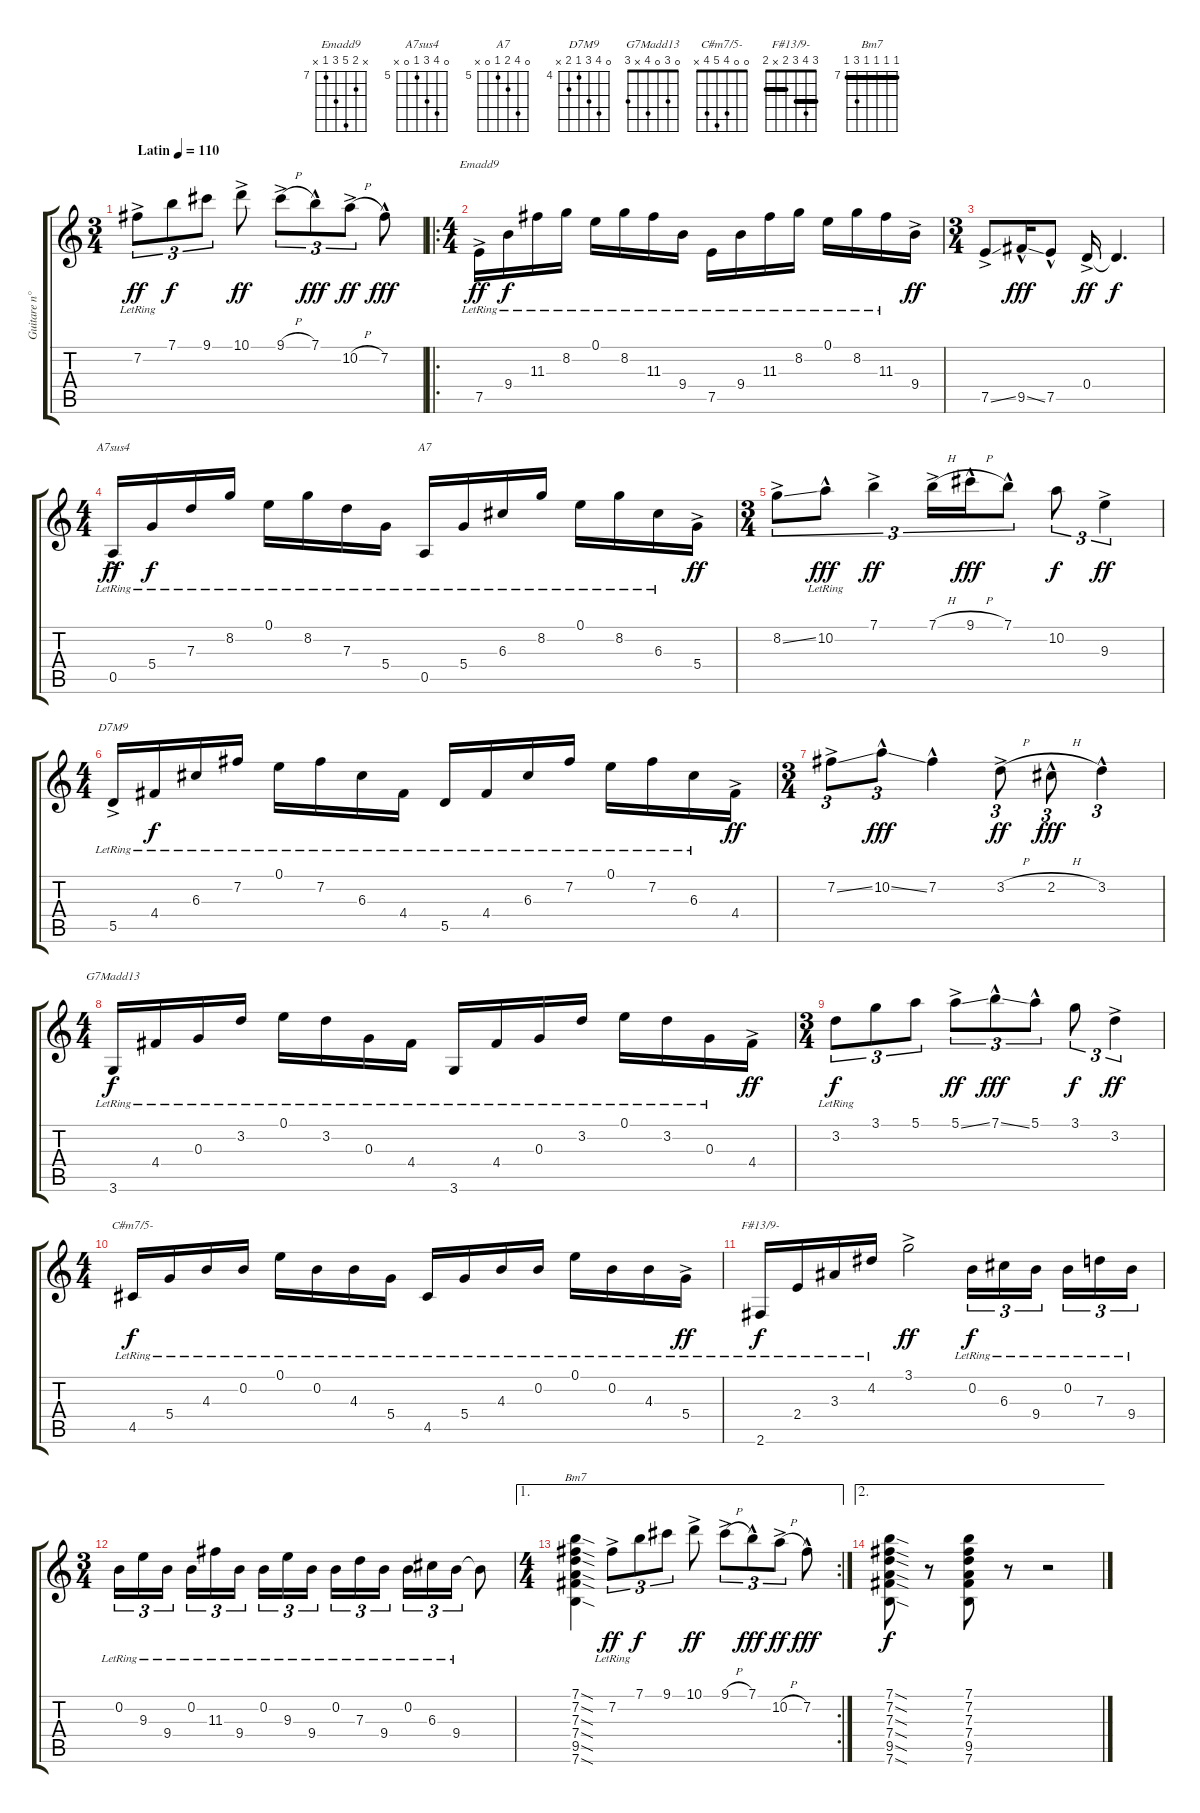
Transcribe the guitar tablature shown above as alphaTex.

\track ("Guitare n°1" "Guitare n°") {instrument acousticguitarsteel}
\staff {score tabs}
\tuning (E4 B3 G3 D3 A2 E2) {hide}
\chord ("Emadd9" x 8 11 9 7 x) {firstfret 7}
\chord ("A7sus4" 0 8 7 5 0 x) {firstfret 5}
\chord ("A7" 0 8 6 5 0 x) {firstfret 5}
\chord ("D7M9" 0 7 6 4 5 x) {firstfret 4}
\chord ("G7Madd13" 0 3 0 4 x 3)
\chord ("C#m7/5-" 0 0 4 5 4 x)
\chord ("F#13/9-" 3 4 3 2 x 2) {barre (2 3)}
\chord ("Bm7" 7 7 7 7 9 7) {firstfret 7 barre 7}
\ts (3 4)
\tempo (110 "Latin")
\clef g2
\ks c
7.2{ac lr}.8{tu (3 2) dy ff instrument acousticguitarsteel} 7.1.8{tu (3 2) dy f} 9.1.8{tu (3 2)} 10.1{ac}.8{dy ff} 9.1{h ac}.8{tu (3 2)} 7.1{hac}.8{tu (3 2) dy fff} 10.2{h ac}.8{tu (3 2) dy ff} 7.2{hac}.8{dy fff} |
\ro
\ts (4 4)
7.5{ac lr}.16{ch "Emadd9" dy ff} 9.4{lr}.16{dy f} 11.3{lr}.16 8.2{lr}.16 0.1{lr}.16 8.2{lr}.16 11.3{lr}.16 9.4{lr}.16 7.5{lr}.16 9.4{lr}.16 11.3{lr}.16 8.2{lr}.16 0.1{lr}.16 8.2{lr}.16 11.3{lr}.16 9.4{ac}.16{dy ff} |
\ts (3 4)
7.5{ss ac}.8 9.5{ss hac}.16{dy fff} 7.5{hac}.8 0.4{ac}.16{dy ff} 0.4{t}.4{d dy f} |
\ts (4 4)
0.5{ac lr}.16{ch "A7sus4" dy ff} 5.4{lr}.16{dy f} 7.3{lr}.16 8.2{lr}.16 0.1{lr}.16 8.2{lr}.16 7.3{lr}.16 5.4{lr}.16 0.5{lr}.16{ch "A7"} 5.4{lr}.16 6.3{lr}.16 8.2{lr}.16 0.1{lr}.16 8.2{lr}.16 6.3{lr}.16 5.4{ac}.16{dy ff} |
\ts (3 4)
8.2{ss ac}.8{tu (3 2)} 10.2{hac lr}.8{tu (3 2) dy fff} 7.1{ac}.4{tu (3 2) dy ff} 7.1{h ac}.16{tu (3 2)} 9.1{h hac}.16{tu (3 2) dy fff} 7.1{hac}.8{tu (3 2)} 10.2.8{tu (3 2) dy f} 9.3{ac}.4{tu (3 2) dy ff} |
\ts (4 4)
5.5{ac lr}.16{ch "D7M9"} 4.4{lr}.16{dy f} 6.3{lr}.16 7.2{lr}.16 0.1{lr}.16 7.2{lr}.16 6.3{lr}.16 4.4{lr}.16 5.5{lr}.16 4.4{lr}.16 6.3{lr}.16 7.2{lr}.16 0.1{lr}.16 7.2{lr}.16 6.3{lr}.16 4.4{ac}.16{dy ff} |
\ts (3 4)
7.2{ss ac}.8{tu (3 2)} 10.2{ss hac}.8{tu (3 2) dy fff} 7.2{hac}.4 3.2{h ac}.8{tu (3 2) dy ff} 2.2{h hac}.8{tu (3 2) dy fff} 3.2{hac}.4{tu (3 2)} |
\ts (4 4)
3.6{lr}.16{ch "G7Madd13" dy f} 4.4{lr}.16 0.3{lr}.16 3.2{lr}.16 0.1{lr}.16 3.2{lr}.16 0.3{lr}.16 4.4{lr}.16 3.6{lr}.16 4.4{lr}.16 0.3{lr}.16 3.2{lr}.16 0.1{lr}.16 3.2{lr}.16 0.3{lr}.16 4.4{ac}.16{dy ff} |
\ts (3 4)
3.2{lr}.8{tu (3 2) dy f} 3.1.8{tu (3 2)} 5.1.8{tu (3 2)} 5.1{ss ac}.8{tu (3 2) dy ff} 7.1{ss hac}.8{tu (3 2) dy fff} 5.1{hac}.8{tu (3 2)} 3.1.8{tu (3 2) dy f} 3.2{ac}.4{tu (3 2) dy ff} |
\ts (4 4)
4.5{lr}.16{ch "C#m7/5-" dy f} 5.4{lr}.16 4.3{lr}.16 0.2{lr}.16 0.1{lr}.16 0.2{lr}.16 4.3{lr}.16 5.4{lr}.16 4.5{lr}.16 5.4{lr}.16 4.3{lr}.16 0.2{lr}.16 0.1{lr}.16 0.2{lr}.16 4.3{lr}.16 5.4{ac lr}.16{dy ff} |
2.6{lr}.16{ch "F#13/9-" dy f} 2.4{lr}.16 3.3{lr}.16 4.2{lr}.16 3.1{ac}.2{dy ff} 0.2{lr}.16{tu (3 2) dy f} 6.3{lr}.16{tu (3 2)} 9.4{lr}.16{tu (3 2) beam splitsecondary} 0.2{lr}.16{tu (3 2)} 7.3{lr}.16{tu (3 2)} 9.4{lr}.16{tu (3 2)} |
\ts (3 4)
0.2{lr}.16{tu (3 2)} 9.3{lr}.16{tu (3 2)} 9.4{lr}.16{tu (3 2) beam splitsecondary} 0.2{lr}.16{tu (3 2)} 11.3{lr}.16{tu (3 2)} 9.4{lr}.16{tu (3 2)} 0.2{lr}.16{tu (3 2)} 9.3{lr}.16{tu (3 2)} 9.4{lr}.16{tu (3 2) beam splitsecondary} 0.2{lr}.16{tu (3 2)} 7.3{lr}.16{tu (3 2)} 9.4{lr}.16{tu (3 2)} 0.2{lr}.16{tu (3 2)} 6.3{lr}.16{tu (3 2)} 9.4{lr}.16{tu (3 2)} 9.4{t}.8 |
\ae 1
\rc 2
\ts (4 4)
(7.1{sod} 7.2{sod} 7.3{sod} 7.4{sod} 9.5{sod} 7.6{sod}).4{ch "Bm7"} 7.2{ac lr}.8{tu (3 2) dy ff} 7.1.8{tu (3 2) dy f} 9.1.8{tu (3 2)} 10.1{ac}.8{dy ff} 9.1{h ac}.8{tu (3 2)} 7.1{hac}.8{tu (3 2) dy fff} 10.2{h ac}.8{tu (3 2) dy ff} 7.2{hac}.8{dy fff} |
\ae 2
(7.1{sod} 7.2{sod} 7.3{sod} 7.4{sod} 9.5{sod} 7.6{sod}).8{dy f} r.8 (7.1 7.2 7.3 7.4 9.5 7.6).8 r.8 r.2
